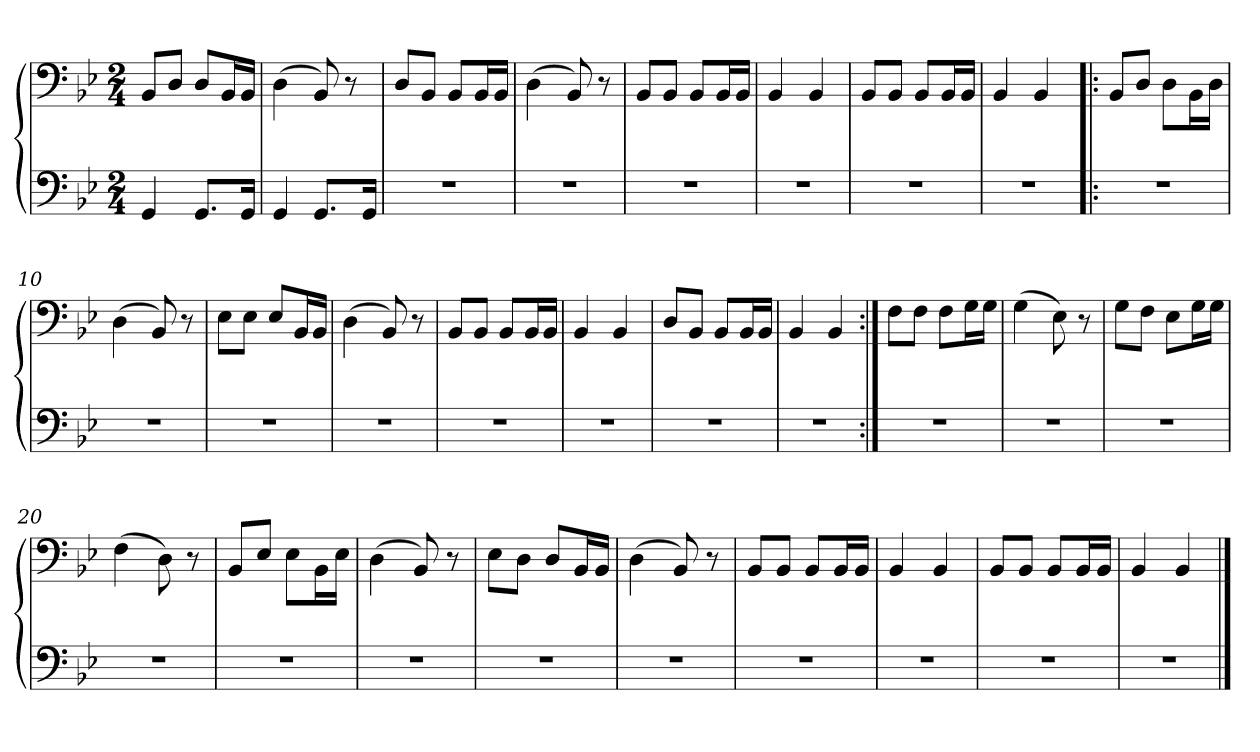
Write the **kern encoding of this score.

**kern	**kern
*part1	*part1
*staff2	*staff1
*clefF4	*clefF4
*k[b-e-]	*k[b-e-]
*M2/4	*M2/4
=1	=1
4GG/	8BB-/L
.	8D/J
8.GG/L	8D/L
.	16BB-/L
16GG/Jk	16BB-/JJ
=2	=2
4GG/	(4D\
8.GG/L	8BB-/)
.	8r
16GG/Jk	.
=3	=3
2r	8D/L
.	8BB-/J
.	8BB-/L
.	16BB-/L
.	16BB-/JJ
=4	=4
2r	(4D\
.	8BB-/)
.	8r
=5	=5
2r	8BB-/L
.	8BB-/J
.	8BB-/L
.	16BB-/L
.	16BB-/JJ
=6	=6
2r	4BB-/
.	4BB-/
=7	=7
2r	8BB-/L
.	8BB-/J
.	8BB-/L
.	16BB-/L
.	16BB-/JJ
=8	=8
2r	4BB-/
.	4BB-/
=9!|:	=9!|:
2r	8BB-/L
.	8D/J
.	8D\L
.	16BB-\L
.	16D\JJ
=10	=10
2r	(4D\
.	8BB-/)
.	8r
=11	=11
2r	8E-\L
.	8E-\J
.	8E-/L
.	16BB-/L
.	16BB-/JJ
=12	=12
2r	(4D\
.	8BB-/)
.	8r
=13	=13
2r	8BB-/L
.	8BB-/J
.	8BB-/L
.	16BB-/L
.	16BB-/JJ
=14	=14
2r	4BB-/
.	4BB-/
=15	=15
2r	8D/L
.	8BB-/J
.	8BB-/L
.	16BB-/L
.	16BB-/JJ
=16	=16
2r	4BB-/
.	4BB-/
=17:|!	=17:|!
2r	8F\L
.	8F\J
.	8F\L
.	16G\L
.	16G\JJ
=18	=18
2r	(4G\
.	8E-\)
.	8r
=19	=19
2r	8G\L
.	8F\J
.	8E-\L
.	16G\L
.	16G\JJ
=20	=20
2r	(4F\
.	8D\)
.	8r
=21	=21
2r	8BB-/L
.	8E-/J
.	8E-\L
.	16BB-\L
.	16E-\JJ
=22	=22
2r	(4D\
.	8BB-/)
.	8r
=23	=23
2r	8E-\L
.	8D\J
.	8D/L
.	16BB-/L
.	16BB-/JJ
=24	=24
2r	(4D\
.	8BB-/)
.	8r
=25	=25
2r	8BB-/L
.	8BB-/J
.	8BB-/L
.	16BB-/L
.	16BB-/JJ
=26	=26
2r	4BB-/
.	4BB-/
=27	=27
2r	8BB-/L
.	8BB-/J
.	8BB-/L
.	16BB-/L
.	16BB-/JJ
=28	=28
2r	4BB-/
.	4BB-/
==	==
*-	*-
